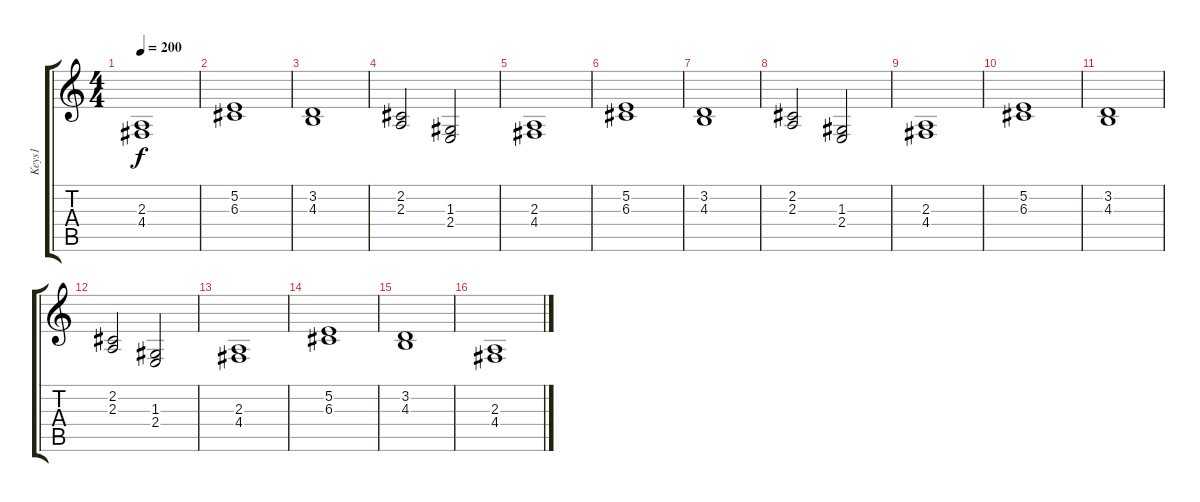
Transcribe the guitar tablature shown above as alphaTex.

\track ("Keys1" "Keys1") {instrument stringensemble1}
\staff {score tabs}
\tuning (E4 B3 G3 D3 A2 E2) {hide}
\ts (4 4)
\tempo 200
\clef g2
\ks c
(2.3 4.4).1{dy f} |
(5.2 6.3).1 |
(3.2 4.3).1 |
(2.2 2.3).2 (1.3 2.4).2 |
(2.3 4.4).1 |
(5.2 6.3).1 |
(3.2 4.3).1 |
(2.2 2.3).2 (1.3 2.4).2 |
(2.3 4.4).1 |
(5.2 6.3).1 |
(3.2 4.3).1 |
(2.2 2.3).2 (1.3 2.4).2 |
(2.3 4.4).1 |
(5.2 6.3).1 |
(3.2 4.3).1 |
(2.3 4.4).1
